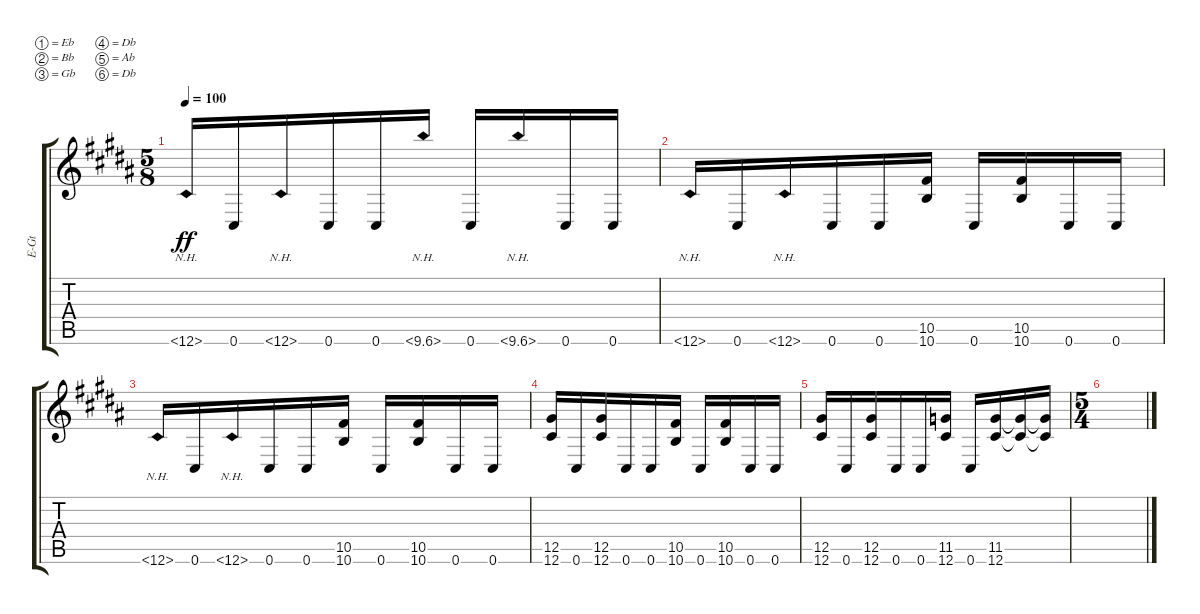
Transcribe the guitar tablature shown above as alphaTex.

\bracketExtendMode groupsimilarinstruments
\otherSystemsTrackNameOrientation horizontal
\track ("Electric Guitar 2" "E-Gt") {instrument distortionguitar}
\staff {score tabs}
\tuning (Eb4 Bb3 Gb3 Db3 Ab2 Db2)
\ts (5 8)
\tempo 100
\clef g2
\ks b
12.6{nh acc forcenatural}.16{dy ff beam Up} 0.6{acc forcenatural}.16{beam Up} 12.6{nh acc forcenatural}.16{beam Up} 0.6{acc forcenatural}.16{beam Up} 0.6{acc forcenatural}.16{beam Up} 10.6{nh acc forcenatural}.16{beam Up} 0.6{acc forcenatural}.16{beam Up} 10.6{nh acc forcenatural}.16{beam Up} 0.6{acc forcenatural}.16{beam Up} 0.6{acc forcenatural}.16{beam Up} |
12.6{nh acc forcenatural}.16{beam Up} 0.6{acc forcenatural}.16{beam Up} 12.6{nh acc forcenatural}.16{beam Up} 0.6{acc forcenatural}.16{beam Up} 0.6{acc forcenatural}.16{beam Up} (10.6{acc forcenatural} 10.5{acc forcenatural}).16{beam Up} 0.6{acc forcenatural}.16{beam Up} (10.6{acc forcenatural} 10.5{acc forcenatural}).16{beam Up} 0.6{acc forcenatural}.16{beam Up} 0.6{acc forcenatural}.16{beam Up} |
12.6{nh acc forcenatural}.16{beam Up} 0.6{acc forcenatural}.16{beam Up} 12.6{nh acc forcenatural}.16{beam Up} 0.6{acc forcenatural}.16{beam Up} 0.6{acc forcenatural}.16{beam Up} (10.6{acc forcenatural} 10.5{acc forcenatural}).16{beam Up} 0.6{acc forcenatural}.16{beam Up} (10.6{acc forcenatural} 10.5{acc forcenatural}).16{beam Up} 0.6{acc forcenatural}.16{beam Up} 0.6{acc forcenatural}.16{beam Up} |
(12.6{acc forcenatural} 12.5{acc forcenatural}).16{beam Up} 0.6{acc forcenatural}.16{beam Up} (12.6{acc forcenatural} 12.5{acc forcenatural}).16{beam Up} 0.6{acc forcenatural}.16{beam Up} 0.6{acc forcenatural}.16{beam Up} (10.6{acc forcenatural} 10.5{acc forcenatural}).16{beam Up} 0.6{acc forcenatural}.16{beam Up} (10.6{acc forcenatural} 10.5{acc forcenatural}).16{beam Up} 0.6{acc forcenatural}.16{beam Up} 0.6{acc forcenatural}.16{beam Up} |
(12.6{acc forcenatural} 12.5{acc forcenatural}).16{beam Up} 0.6{acc forcenatural}.16{beam Up} (12.6{acc forcenatural} 12.5{acc forcenatural}).16{beam Up} 0.6{acc forcenatural}.16{beam Up} 0.6{acc forcenatural}.16{beam Up} (12.6{acc forcenatural} 11.5{acc b}).16{beam Up} 0.6{acc forcenatural}.16{beam Up} (12.6{acc forcenatural} 11.5{acc b}).16{beam Up} (12.6{t acc forcenatural} 11.5{t acc b}).16{beam Up} (11.5{t acc b} 12.6{t acc forcenatural}).16{beam Up} |
\ts (5 4)
